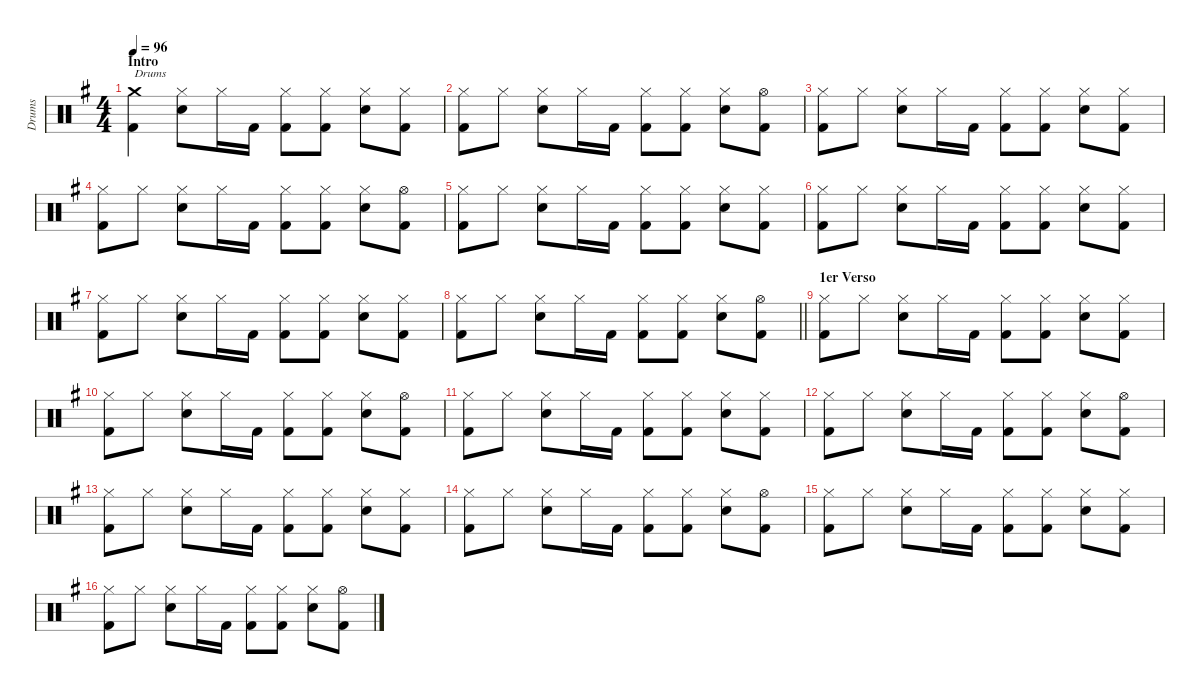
\hideDynamics
\bracketExtendMode nobrackets
\otherSystemsTrackNameOrientation horizontal
\track ("Drumkit" "Drums") {instrument percussion}
\staff {score}
\articulation defaults
\ts (4 4)
\beaming (8 2 2 2 2)
\section ("" "Intro")
\tempo 96
\clef neutral
\ks g
("Crash medium (hit)"{acc forcenatural} "Kick (hit) 2"{acc forcenatural}).4{txt "Drums" dy f beam Down} ("Hi-Hat (closed)"{acc forcenatural} "Snare (hit) 2"{acc forcenatural}).8{beam Down} "Hi-Hat (closed)"{acc forcenatural}.16{beam Down} "Kick (hit) 2"{acc forcenatural}.16{beam Down} ("Hi-Hat (closed)"{acc forcenatural} "Kick (hit) 2"{acc forcenatural}).8{beam Down} ("Hi-Hat (closed)"{acc forcenatural} "Kick (hit) 2"{acc forcenatural}).8{beam Down} ("Hi-Hat (closed)"{acc forcenatural} "Snare (hit) 2"{acc forcenatural}).8{beam Down} ("Hi-Hat (closed)"{acc forcenatural} "Kick (hit) 2"{acc forcenatural}).8{beam Down} |
("Hi-Hat (closed)"{acc forcenatural} "Kick (hit) 2"{acc forcenatural}).8{beam Down} "Hi-Hat (closed)"{acc forcenatural}.8{beam Down} ("Hi-Hat (closed)"{acc forcenatural} "Snare (hit) 2"{acc forcenatural}).8{beam Down} "Hi-Hat (closed)"{acc forcenatural}.16{beam Down} "Kick (hit) 2"{acc forcenatural}.16{beam Down} ("Hi-Hat (closed)"{acc forcenatural} "Kick (hit) 2"{acc forcenatural}).8{beam Down} ("Hi-Hat (closed)"{acc forcenatural} "Kick (hit) 2"{acc forcenatural}).8{beam Down} ("Hi-Hat (closed)"{acc forcenatural} "Snare (hit) 2"{acc forcenatural}).8{beam Down} ("Hi-Hat (open)"{acc forcenatural} "Kick (hit) 2"{acc forcenatural}).8{beam Down} |
("Hi-Hat (closed)"{acc forcenatural} "Kick (hit) 2"{acc forcenatural}).8{beam Down} "Hi-Hat (closed)"{acc forcenatural}.8{beam Down} ("Hi-Hat (closed)"{acc forcenatural} "Snare (hit) 2"{acc forcenatural}).8{beam Down} "Hi-Hat (closed)"{acc forcenatural}.16{beam Down} "Kick (hit) 2"{acc forcenatural}.16{beam Down} ("Hi-Hat (closed)"{acc forcenatural} "Kick (hit) 2"{acc forcenatural}).8{beam Down} ("Hi-Hat (closed)"{acc forcenatural} "Kick (hit) 2"{acc forcenatural}).8{beam Down} ("Hi-Hat (closed)"{acc forcenatural} "Snare (hit) 2"{acc forcenatural}).8{beam Down} ("Hi-Hat (closed)"{acc forcenatural} "Kick (hit) 2"{acc forcenatural}).8{beam Down} |
("Hi-Hat (closed)"{acc forcenatural} "Kick (hit) 2"{acc forcenatural}).8{beam Down} "Hi-Hat (closed)"{acc forcenatural}.8{beam Down} ("Hi-Hat (closed)"{acc forcenatural} "Snare (hit) 2"{acc forcenatural}).8{beam Down} "Hi-Hat (closed)"{acc forcenatural}.16{beam Down} "Kick (hit) 2"{acc forcenatural}.16{beam Down} ("Hi-Hat (closed)"{acc forcenatural} "Kick (hit) 2"{acc forcenatural}).8{beam Down} ("Hi-Hat (closed)"{acc forcenatural} "Kick (hit) 2"{acc forcenatural}).8{beam Down} ("Hi-Hat (closed)"{acc forcenatural} "Snare (hit) 2"{acc forcenatural}).8{beam Down} ("Hi-Hat (open)"{acc forcenatural} "Kick (hit) 2"{acc forcenatural}).8{beam Down} |
("Hi-Hat (closed)"{acc forcenatural} "Kick (hit) 2"{acc forcenatural}).8{beam Down} "Hi-Hat (closed)"{acc forcenatural}.8{beam Down} ("Hi-Hat (closed)"{acc forcenatural} "Snare (hit) 2"{acc forcenatural}).8{beam Down} "Hi-Hat (closed)"{acc forcenatural}.16{beam Down} "Kick (hit) 2"{acc forcenatural}.16{beam Down} ("Hi-Hat (closed)"{acc forcenatural} "Kick (hit) 2"{acc forcenatural}).8{beam Down} ("Hi-Hat (closed)"{acc forcenatural} "Kick (hit) 2"{acc forcenatural}).8{beam Down} ("Hi-Hat (closed)"{acc forcenatural} "Snare (hit) 2"{acc forcenatural}).8{beam Down} ("Hi-Hat (closed)"{acc forcenatural} "Kick (hit) 2"{acc forcenatural}).8{beam Down} |
("Hi-Hat (closed)"{acc forcenatural} "Kick (hit) 2"{acc forcenatural}).8{beam Down} "Hi-Hat (closed)"{acc forcenatural}.8{beam Down} ("Hi-Hat (closed)"{acc forcenatural} "Snare (hit) 2"{acc forcenatural}).8{beam Down} "Hi-Hat (closed)"{acc forcenatural}.16{beam Down} "Kick (hit) 2"{acc forcenatural}.16{beam Down} ("Hi-Hat (closed)"{acc forcenatural} "Kick (hit) 2"{acc forcenatural}).8{beam Down} ("Hi-Hat (closed)"{acc forcenatural} "Kick (hit) 2"{acc forcenatural}).8{beam Down} ("Hi-Hat (closed)"{acc forcenatural} "Snare (hit) 2"{acc forcenatural}).8{beam Down} ("Hi-Hat (closed)"{acc forcenatural} "Kick (hit) 2"{acc forcenatural}).8{beam Down} |
("Hi-Hat (closed)"{acc forcenatural} "Kick (hit) 2"{acc forcenatural}).8{beam Down} "Hi-Hat (closed)"{acc forcenatural}.8{beam Down} ("Hi-Hat (closed)"{acc forcenatural} "Snare (hit) 2"{acc forcenatural}).8{beam Down} "Hi-Hat (closed)"{acc forcenatural}.16{beam Down} "Kick (hit) 2"{acc forcenatural}.16{beam Down} ("Hi-Hat (closed)"{acc forcenatural} "Kick (hit) 2"{acc forcenatural}).8{beam Down} ("Hi-Hat (closed)"{acc forcenatural} "Kick (hit) 2"{acc forcenatural}).8{beam Down} ("Hi-Hat (closed)"{acc forcenatural} "Snare (hit) 2"{acc forcenatural}).8{beam Down} ("Hi-Hat (closed)"{acc forcenatural} "Kick (hit) 2"{acc forcenatural}).8{beam Down} |
\barLineRight lightlight
("Hi-Hat (closed)"{acc forcenatural} "Kick (hit) 2"{acc forcenatural}).8{beam Down} "Hi-Hat (closed)"{acc forcenatural}.8{beam Down} ("Hi-Hat (closed)"{acc forcenatural} "Snare (hit) 2"{acc forcenatural}).8{beam Down} "Hi-Hat (closed)"{acc forcenatural}.16{beam Down} "Kick (hit) 2"{acc forcenatural}.16{beam Down} ("Hi-Hat (closed)"{acc forcenatural} "Kick (hit) 2"{acc forcenatural}).8{beam Down} ("Hi-Hat (closed)"{acc forcenatural} "Kick (hit) 2"{acc forcenatural}).8{beam Down} ("Hi-Hat (closed)"{acc forcenatural} "Snare (hit) 2"{acc forcenatural}).8{beam Down} ("Hi-Hat (open)"{acc forcenatural} "Kick (hit) 2"{acc forcenatural}).8{beam Down} |
\section ("" "1er Verso")
("Hi-Hat (closed)"{acc forcenatural} "Kick (hit) 2"{acc forcenatural}).8{beam Down} "Hi-Hat (closed)"{acc forcenatural}.8{beam Down} ("Hi-Hat (closed)"{acc forcenatural} "Snare (hit) 2"{acc forcenatural}).8{beam Down} "Hi-Hat (closed)"{acc forcenatural}.16{beam Down} "Kick (hit) 2"{acc forcenatural}.16{beam Down} ("Hi-Hat (closed)"{acc forcenatural} "Kick (hit) 2"{acc forcenatural}).8{beam Down} ("Hi-Hat (closed)"{acc forcenatural} "Kick (hit) 2"{acc forcenatural}).8{beam Down} ("Hi-Hat (closed)"{acc forcenatural} "Snare (hit) 2"{acc forcenatural}).8{beam Down} ("Hi-Hat (closed)"{acc forcenatural} "Kick (hit) 2"{acc forcenatural}).8{beam Down} |
("Hi-Hat (closed)"{acc forcenatural} "Kick (hit) 2"{acc forcenatural}).8{beam Down} "Hi-Hat (closed)"{acc forcenatural}.8{beam Down} ("Hi-Hat (closed)"{acc forcenatural} "Snare (hit) 2"{acc forcenatural}).8{beam Down} "Hi-Hat (closed)"{acc forcenatural}.16{beam Down} "Kick (hit) 2"{acc forcenatural}.16{beam Down} ("Hi-Hat (closed)"{acc forcenatural} "Kick (hit) 2"{acc forcenatural}).8{beam Down} ("Hi-Hat (closed)"{acc forcenatural} "Kick (hit) 2"{acc forcenatural}).8{beam Down} ("Hi-Hat (closed)"{acc forcenatural} "Snare (hit) 2"{acc forcenatural}).8{beam Down} ("Hi-Hat (open)"{acc forcenatural} "Kick (hit) 2"{acc forcenatural}).8{beam Down} |
("Hi-Hat (closed)"{acc forcenatural} "Kick (hit) 2"{acc forcenatural}).8{beam Down} "Hi-Hat (closed)"{acc forcenatural}.8{beam Down} ("Hi-Hat (closed)"{acc forcenatural} "Snare (hit) 2"{acc forcenatural}).8{beam Down} "Hi-Hat (closed)"{acc forcenatural}.16{beam Down} "Kick (hit) 2"{acc forcenatural}.16{beam Down} ("Hi-Hat (closed)"{acc forcenatural} "Kick (hit) 2"{acc forcenatural}).8{beam Down} ("Hi-Hat (closed)"{acc forcenatural} "Kick (hit) 2"{acc forcenatural}).8{beam Down} ("Hi-Hat (closed)"{acc forcenatural} "Snare (hit) 2"{acc forcenatural}).8{beam Down} ("Hi-Hat (closed)"{acc forcenatural} "Kick (hit) 2"{acc forcenatural}).8{beam Down} |
("Hi-Hat (closed)"{acc forcenatural} "Kick (hit) 2"{acc forcenatural}).8{beam Down} "Hi-Hat (closed)"{acc forcenatural}.8{beam Down} ("Hi-Hat (closed)"{acc forcenatural} "Snare (hit) 2"{acc forcenatural}).8{beam Down} "Hi-Hat (closed)"{acc forcenatural}.16{beam Down} "Kick (hit) 2"{acc forcenatural}.16{beam Down} ("Hi-Hat (closed)"{acc forcenatural} "Kick (hit) 2"{acc forcenatural}).8{beam Down} ("Hi-Hat (closed)"{acc forcenatural} "Kick (hit) 2"{acc forcenatural}).8{beam Down} ("Hi-Hat (closed)"{acc forcenatural} "Snare (hit) 2"{acc forcenatural}).8{beam Down} ("Hi-Hat (open)"{acc forcenatural} "Kick (hit) 2"{acc forcenatural}).8{beam Down} |
("Hi-Hat (closed)"{acc forcenatural} "Kick (hit) 2"{acc forcenatural}).8{beam Down} "Hi-Hat (closed)"{acc forcenatural}.8{beam Down} ("Hi-Hat (closed)"{acc forcenatural} "Snare (hit) 2"{acc forcenatural}).8{beam Down} "Hi-Hat (closed)"{acc forcenatural}.16{beam Down} "Kick (hit) 2"{acc forcenatural}.16{beam Down} ("Hi-Hat (closed)"{acc forcenatural} "Kick (hit) 2"{acc forcenatural}).8{beam Down} ("Hi-Hat (closed)"{acc forcenatural} "Kick (hit) 2"{acc forcenatural}).8{beam Down} ("Hi-Hat (closed)"{acc forcenatural} "Snare (hit) 2"{acc forcenatural}).8{beam Down} ("Hi-Hat (closed)"{acc forcenatural} "Kick (hit) 2"{acc forcenatural}).8{beam Down} |
("Hi-Hat (closed)"{acc forcenatural} "Kick (hit) 2"{acc forcenatural}).8{beam Down} "Hi-Hat (closed)"{acc forcenatural}.8{beam Down} ("Hi-Hat (closed)"{acc forcenatural} "Snare (hit) 2"{acc forcenatural}).8{beam Down} "Hi-Hat (closed)"{acc forcenatural}.16{beam Down} "Kick (hit) 2"{acc forcenatural}.16{beam Down} ("Hi-Hat (closed)"{acc forcenatural} "Kick (hit) 2"{acc forcenatural}).8{beam Down} ("Hi-Hat (closed)"{acc forcenatural} "Kick (hit) 2"{acc forcenatural}).8{beam Down} ("Hi-Hat (closed)"{acc forcenatural} "Snare (hit) 2"{acc forcenatural}).8{beam Down} ("Hi-Hat (open)"{acc forcenatural} "Kick (hit) 2"{acc forcenatural}).8{beam Down} |
("Hi-Hat (closed)"{acc forcenatural} "Kick (hit) 2"{acc forcenatural}).8{beam Down} "Hi-Hat (closed)"{acc forcenatural}.8{beam Down} ("Hi-Hat (closed)"{acc forcenatural} "Snare (hit) 2"{acc forcenatural}).8{beam Down} "Hi-Hat (closed)"{acc forcenatural}.16{beam Down} "Kick (hit) 2"{acc forcenatural}.16{beam Down} ("Hi-Hat (closed)"{acc forcenatural} "Kick (hit) 2"{acc forcenatural}).8{beam Down} ("Hi-Hat (closed)"{acc forcenatural} "Kick (hit) 2"{acc forcenatural}).8{beam Down} ("Hi-Hat (closed)"{acc forcenatural} "Snare (hit) 2"{acc forcenatural}).8{beam Down} ("Hi-Hat (closed)"{acc forcenatural} "Kick (hit) 2"{acc forcenatural}).8{beam Down} |
("Hi-Hat (closed)"{acc forcenatural} "Kick (hit) 2"{acc forcenatural}).8{beam Down} "Hi-Hat (closed)"{acc forcenatural}.8{beam Down} ("Hi-Hat (closed)"{acc forcenatural} "Snare (hit) 2"{acc forcenatural}).8{beam Down} "Hi-Hat (closed)"{acc forcenatural}.16{beam Down} "Kick (hit) 2"{acc forcenatural}.16{beam Down} ("Hi-Hat (closed)"{acc forcenatural} "Kick (hit) 2"{acc forcenatural}).8{beam Down} ("Hi-Hat (closed)"{acc forcenatural} "Kick (hit) 2"{acc forcenatural}).8{beam Down} ("Hi-Hat (closed)"{acc forcenatural} "Snare (hit) 2"{acc forcenatural}).8{beam Down} ("Hi-Hat (open)"{acc forcenatural} "Kick (hit) 2"{acc forcenatural}).8{beam Down}
